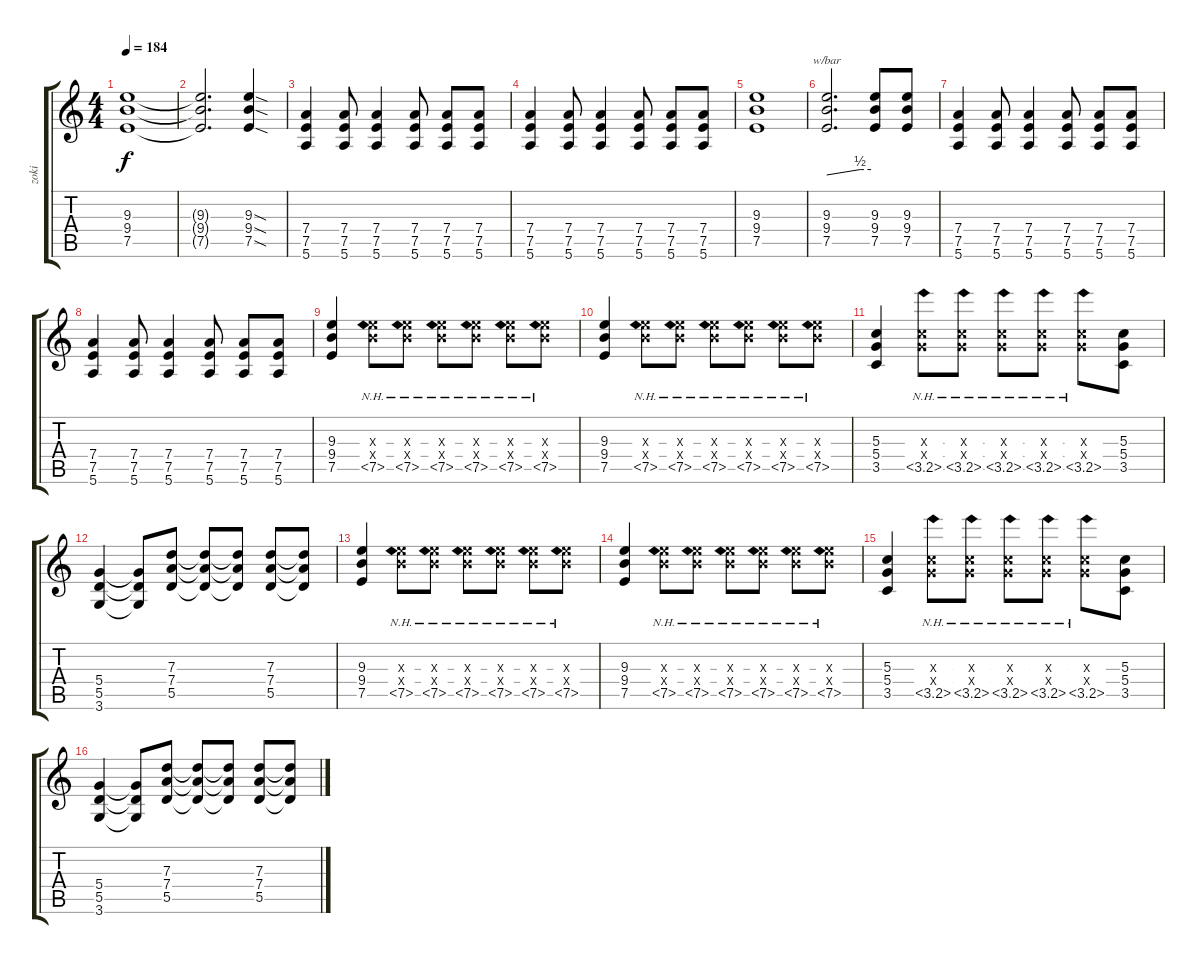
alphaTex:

\track ("zoki" "zoki") {instrument distortionguitar}
\staff {score tabs}
\tuning (E4 B3 G3 D3 A2 E2) {hide}
\ts (4 4)
\tempo 184
\clef g2
\ks c
(9.3 9.4 7.5).1{dy f} |
(9.3{t} 9.4{t} 7.5{t}).2{d} (9.3{sod} 9.4{sod} 7.5{sod}).4 |
(7.4 7.5 5.6).4 (7.4 7.5 5.6).8 (7.4 7.5 5.6).4 (7.4 7.5 5.6).8 (7.4 7.5 5.6).8 (7.4 7.5 5.6).8 |
(7.4 7.5 5.6).4 (7.4 7.5 5.6).8 (7.4 7.5 5.6).4 (7.4 7.5 5.6).8 (7.4 7.5 5.6).8 (7.4 7.5 5.6).8 |
(9.3 9.4 7.5).1 |
(9.3 9.4 7.5).2{d tbe (custom default 0 0 45 2 60 2)} (9.3 9.4 7.5).8 (9.3 9.4 7.5).8 |
(7.4 7.5 5.6).4 (7.4 7.5 5.6).8 (7.4 7.5 5.6).4 (7.4 7.5 5.6).8 (7.4 7.5 5.6).8 (7.4 7.5 5.6).8 |
(7.4 7.5 5.6).4 (7.4 7.5 5.6).8 (7.4 7.5 5.6).4 (7.4 7.5 5.6).8 (7.4 7.5 5.6).8 (7.4 7.5 5.6).8 |
(9.3 9.4 7.5).4 (9.3{x} 9.4{x} 7.5{nh}).8 (9.3{x} 9.4{x} 7.5{nh}).8 (9.3{x} 9.4{x} 7.5{nh}).8 (9.3{x} 9.4{x} 7.5{nh}).8 (9.3{x} 9.4{x} 7.5{nh}).8 (9.3{x} 9.4{x} 7.5{nh}).8 |
(9.3 9.4 7.5).4 (9.3{x} 9.4{x} 7.5{nh}).8 (9.3{x} 9.4{x} 7.5{nh}).8 (9.3{x} 9.4{x} 7.5{nh}).8 (9.3{x} 9.4{x} 7.5{nh}).8 (9.3{x} 9.4{x} 7.5{nh}).8 (9.3{x} 9.4{x} 7.5{nh}).8 |
(5.3 5.4 3.5).4 (5.3{x} 5.4{x} 3.5{nh}).8 (5.3{x} 5.4{x} 3.5{nh}).8 (5.3{x} 5.4{x} 3.5{nh}).8 (5.3{x} 5.4{x} 3.5{nh}).8 (5.3{x} 5.4{x} 3.5{nh}).8 (5.3 5.4 3.5).8 |
(5.4 5.5 3.6).4 (5.4{t} 5.5{t} 3.6{t}).8 (7.3 7.4 5.5).8 (7.3{t} 7.4{t} 5.5{t}).8 (7.3{t} 7.4{t} 5.5{t}).8 (7.3 7.4 5.5).8 (7.3{t} 7.4{t} 5.5{t}).8 |
(9.3 9.4 7.5).4 (9.3{x} 9.4{x} 7.5{nh}).8 (9.3{x} 9.4{x} 7.5{nh}).8 (9.3{x} 9.4{x} 7.5{nh}).8 (9.3{x} 9.4{x} 7.5{nh}).8 (9.3{x} 9.4{x} 7.5{nh}).8 (9.3{x} 9.4{x} 7.5{nh}).8 |
(9.3 9.4 7.5).4 (9.3{x} 9.4{x} 7.5{nh}).8 (9.3{x} 9.4{x} 7.5{nh}).8 (9.3{x} 9.4{x} 7.5{nh}).8 (9.3{x} 9.4{x} 7.5{nh}).8 (9.3{x} 9.4{x} 7.5{nh}).8 (9.3{x} 9.4{x} 7.5{nh}).8 |
(5.3 5.4 3.5).4 (5.3{x} 5.4{x} 3.5{nh}).8 (5.3{x} 5.4{x} 3.5{nh}).8 (5.3{x} 5.4{x} 3.5{nh}).8 (5.3{x} 5.4{x} 3.5{nh}).8 (5.3{x} 5.4{x} 3.5{nh}).8 (5.3 5.4 3.5).8 |
(5.4 5.5 3.6).4 (5.4{t} 5.5{t} 3.6{t}).8 (7.3 7.4 5.5).8 (7.3{t} 7.4{t} 5.5{t}).8 (7.3{t} 7.4{t} 5.5{t}).8 (7.3 7.4 5.5).8 (7.3{t} 7.4{t} 5.5{t}).8
